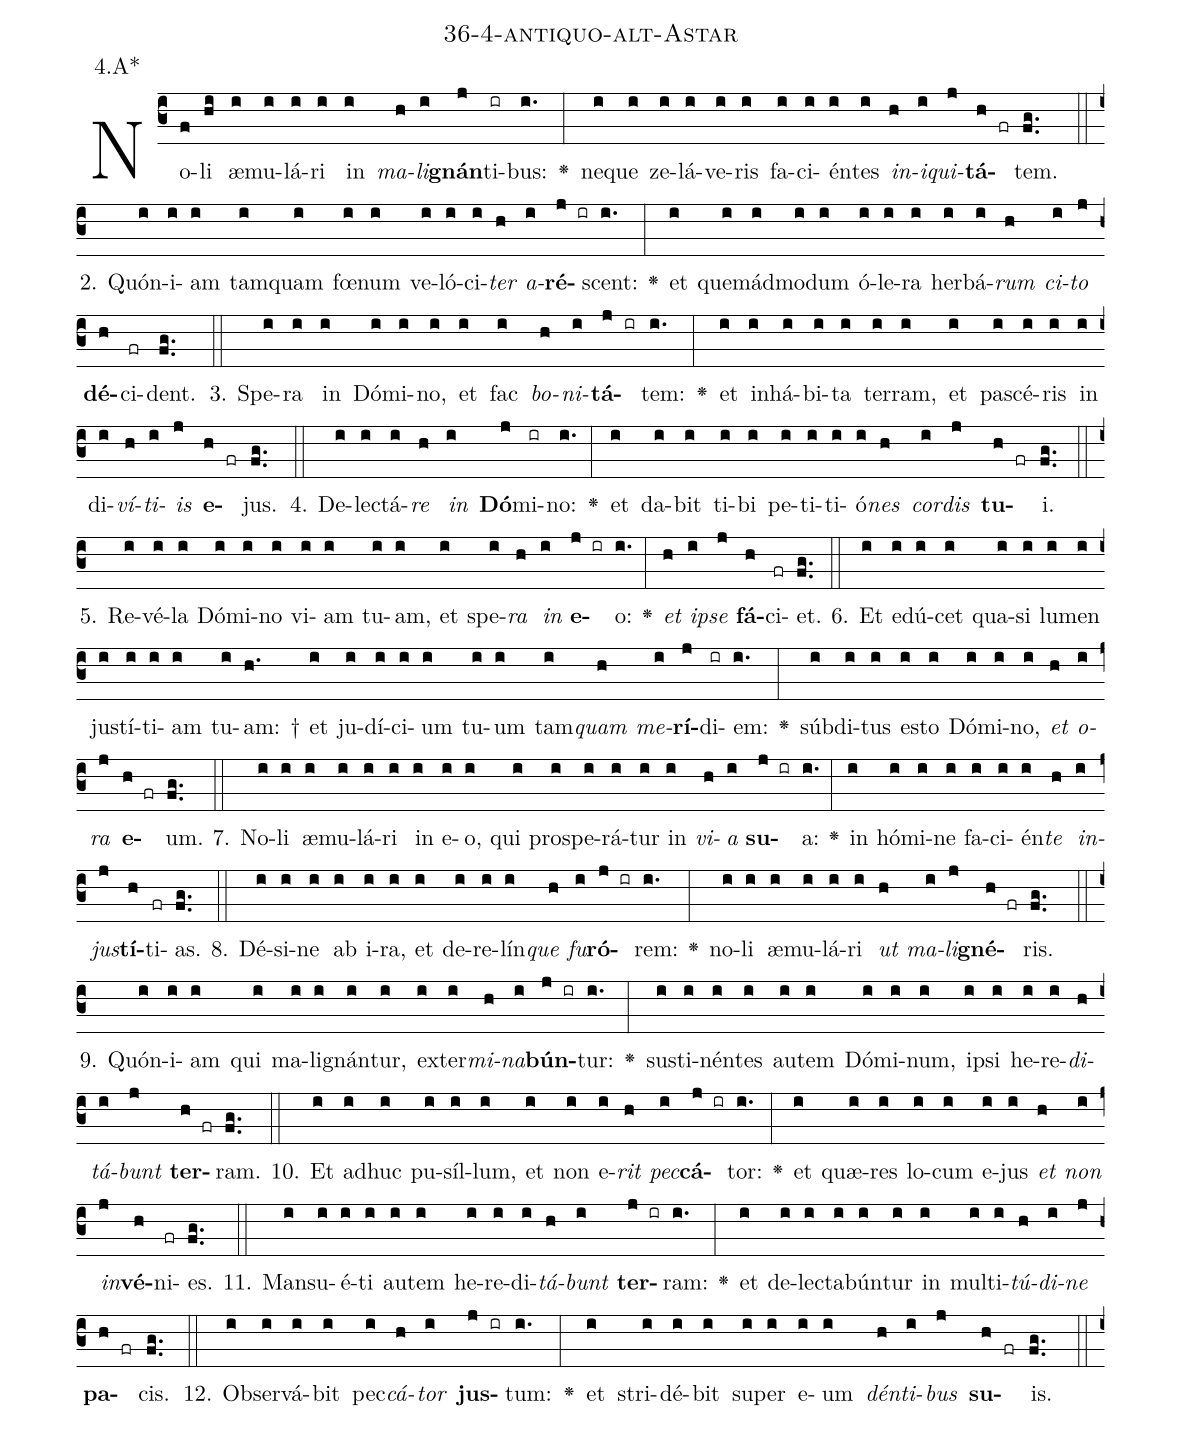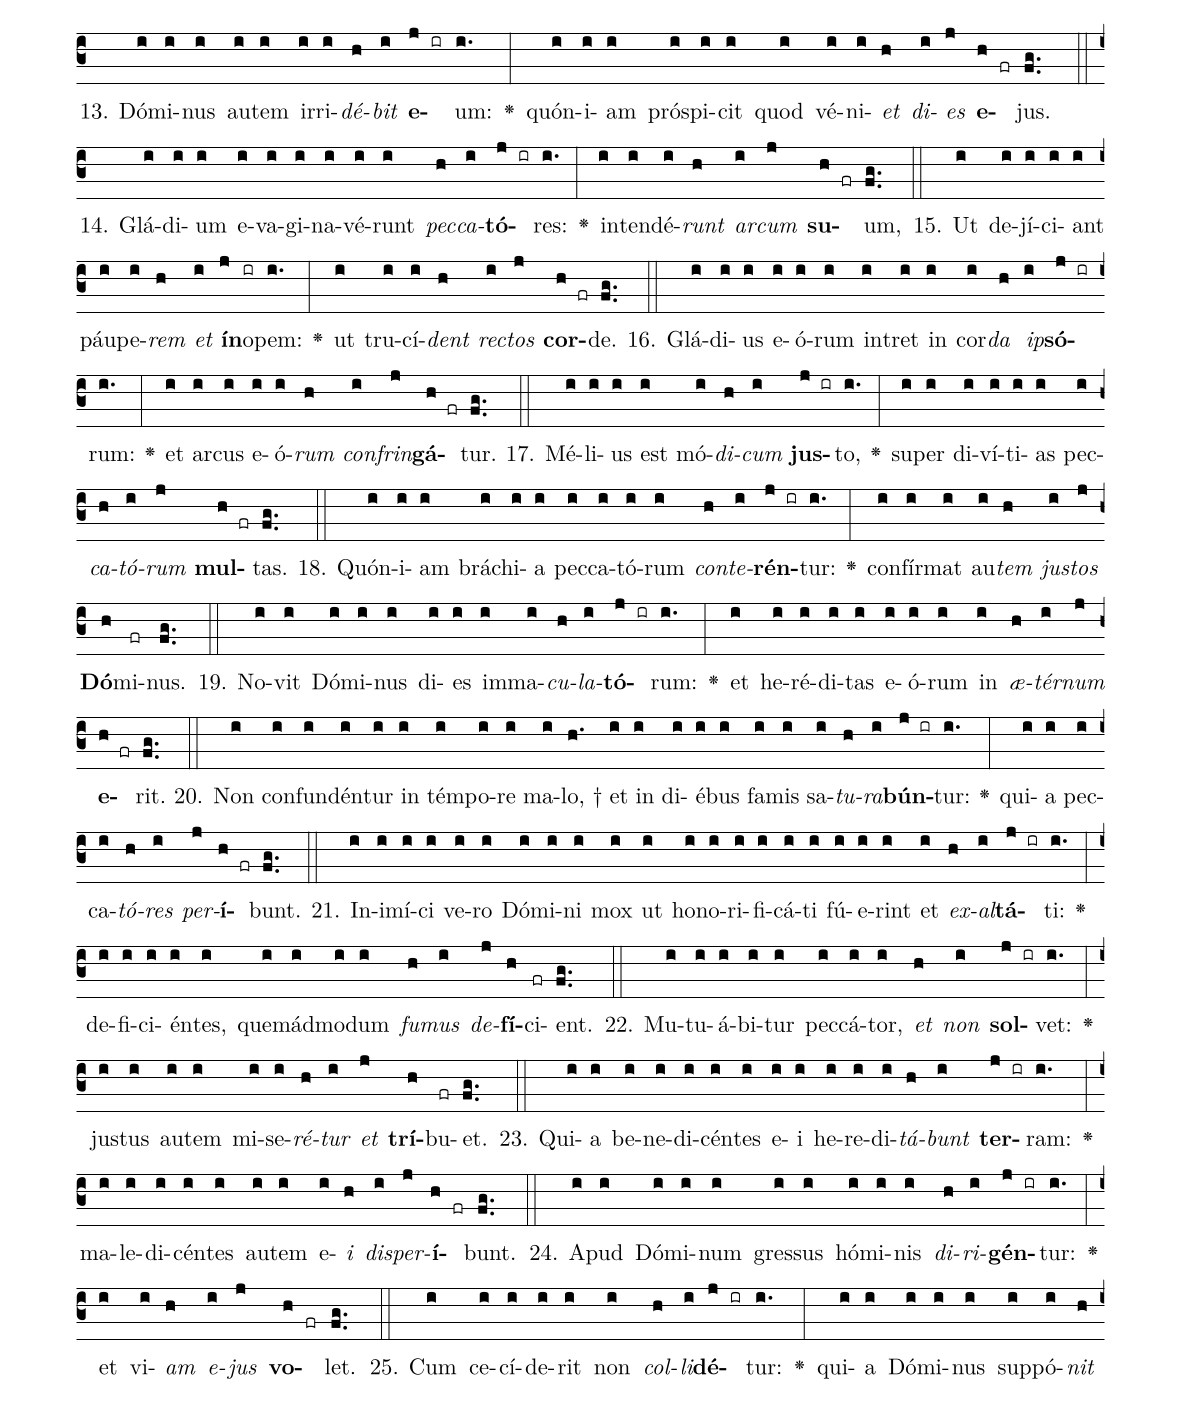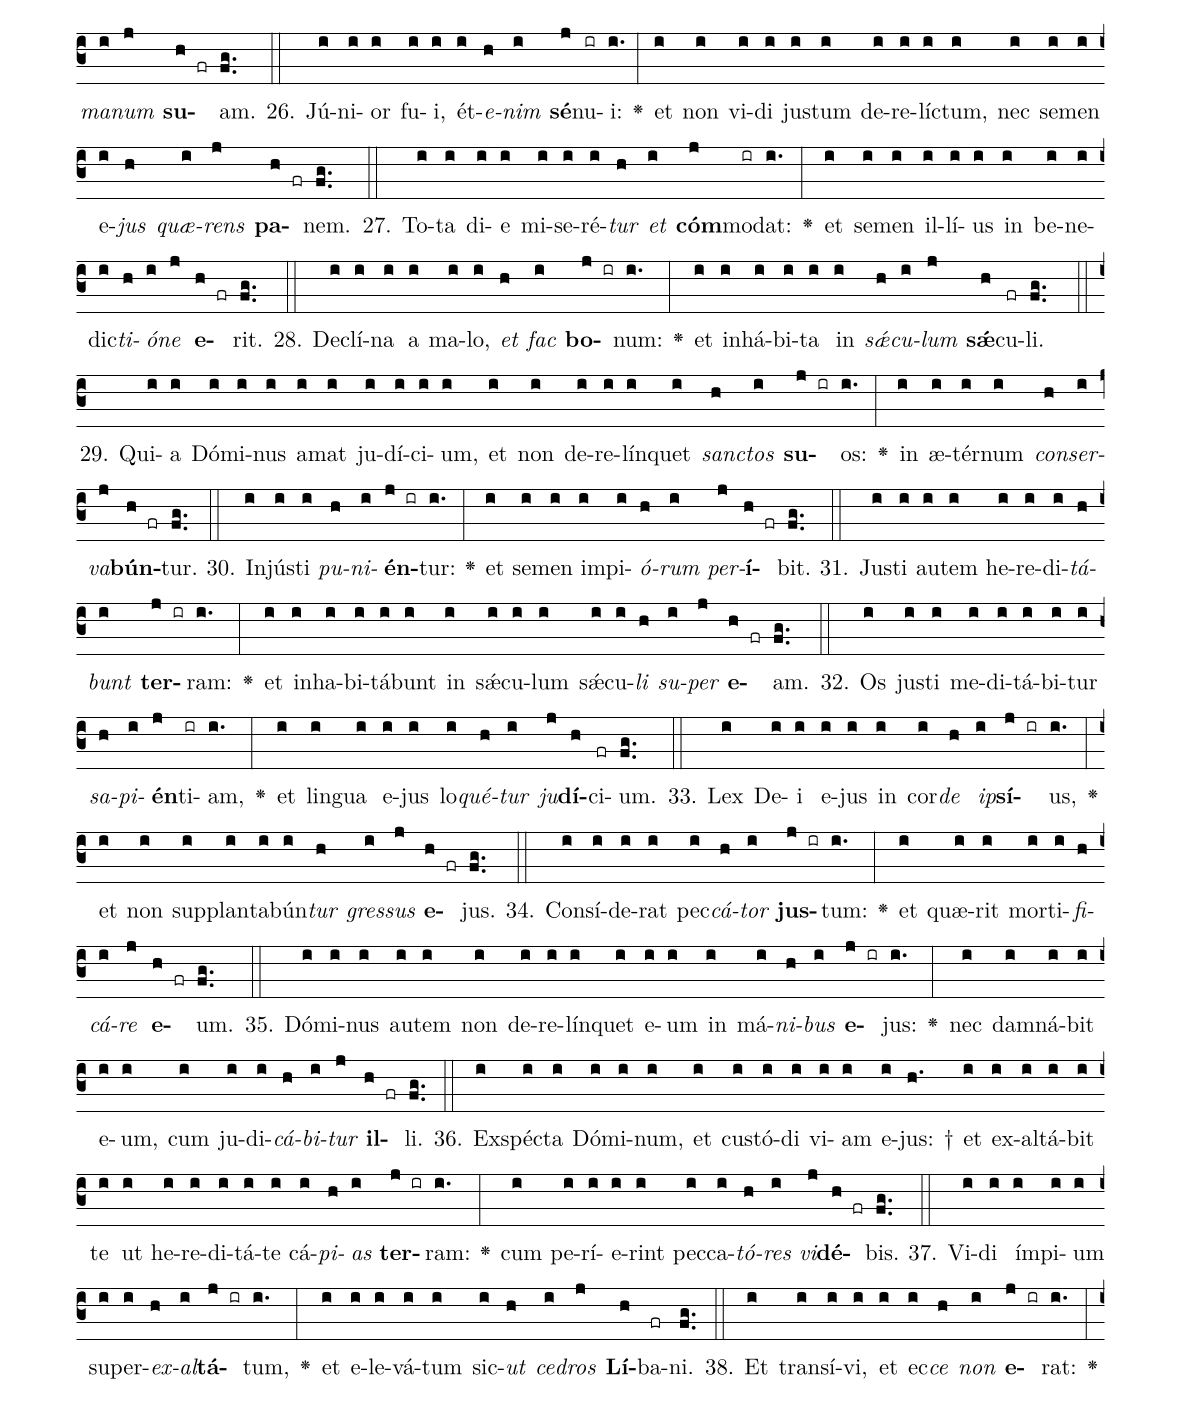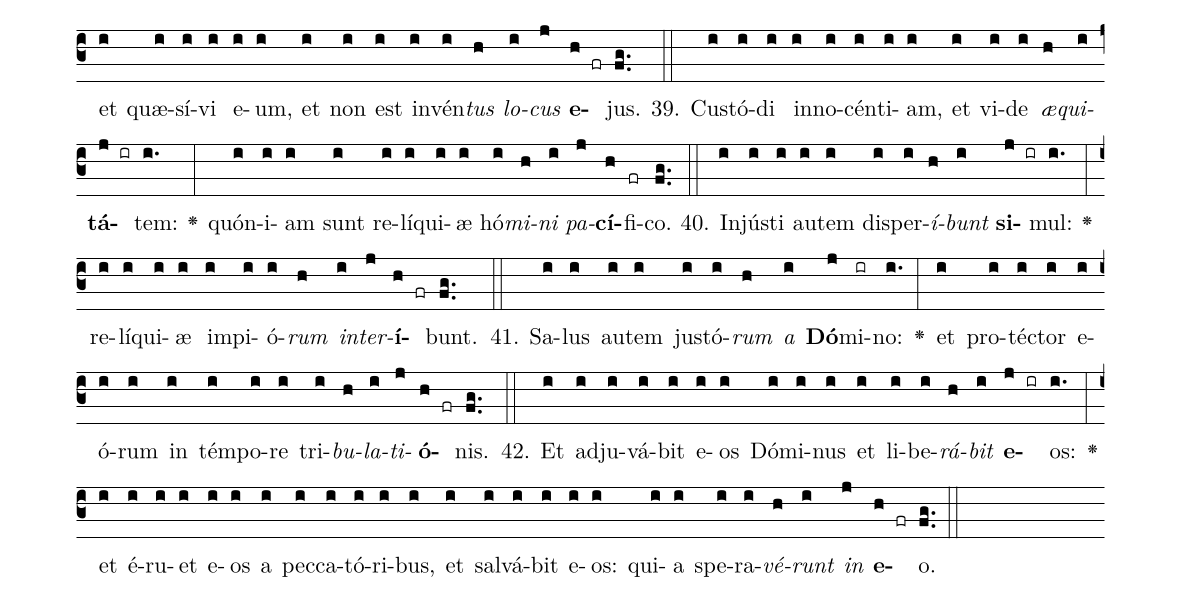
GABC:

name: 36-4-antiquo-alt-Astar;
annotation: 4.A*;
%%
(c3)No(f)li(hi) æ(i)mu(i)lá(i)ri(i) in(i) <i>ma</i>(h)<i>li</i>(i)<b>gnán</b>(j)ti(ir)bus:(i.) <v>\greheightstar</v>(:) ne(i)que(i) ze(i)lá(i)ve(i)ris(i) fa(i)ci(i)én(i)tes(i) <i>in</i>(h)<i>i</i>(i)<i>qui</i>(j)<b>tá</b>(h fr)tem.(fg..) (::)
2. Quón(i)i(i)am(i) tam(i)quam(i) fœ(i)num(i) ve(i)ló(i)ci(i)<i>ter</i>(h) <i>a</i>(i)<b>ré</b>(j ir)scent:(i.) <v>\greheightstar</v>(:) et(i) quem(i)ád(i)mo(i)dum(i) ó(i)le(i)ra(i) her(i)bá(i)<i>rum</i>(h) <i>ci</i>(i)<i>to</i>(j) <b>dé</b>(h)ci(fr)dent.(fg..) (::)
3. Spe(i)ra(i) in(i) Dó(i)mi(i)no,(i) et(i) fac(i) <i>bo</i>(h)<i>ni</i>(i)<b>tá</b>(j ir)tem:(i.) <v>\greheightstar</v>(:) et(i) in(i)há(i)bi(i)ta(i) ter(i)ram,(i) et(i) pa(i)scé(i)ris(i) in(i) di(i)<i>ví</i>(h)<i>ti</i>(i)<i>is</i>(j) <b>e</b>(h fr)jus.(fg..) (::)
4. De(i)lec(i)tá(i)<i>re</i>(h) <i>in</i>(i) <b>Dó</b>(j)mi(ir)no:(i.) <v>\greheightstar</v>(:) et(i) da(i)bit(i) ti(i)bi(i) pe(i)ti(i)ti(i)ó(i)<i>nes</i>(h) <i>cor</i>(i)<i>dis</i>(j) <b>tu</b>(h fr)i.(fg..) (::)
5. Re(i)vé(i)la(i) Dó(i)mi(i)no(i) vi(i)am(i) tu(i)am,(i) et(i) spe(i)<i>ra</i>(h) <i>in</i>(i) <b>e</b>(j ir)o:(i.) <v>\greheightstar</v>(:) <i>et</i>(h) <i>ip</i>(i)<i>se</i>(j) <b>fá</b>(h)ci(fr)et.(fg..) (::)
6. Et(i) e(i)dú(i)cet(i) qua(i)si(i) lu(i)men(i) jus(i)tí(i)ti(i)am(i) tu(i)am: †(h.) et(i) ju(i)dí(i)ci(i)um(i) tu(i)um(i) tam(i)<i>quam</i>(h) <i>me</i>(i)<b>rí</b>(j)di(ir)em:(i.) <v>\greheightstar</v>(:) súb(i)di(i)tus(i) es(i)to(i) Dó(i)mi(i)no,(i) <i>et</i>(h) <i>o</i>(i)<i>ra</i>(j) <b>e</b>(h fr)um.(fg..) (::)
7. No(i)li(i) æ(i)mu(i)lá(i)ri(i) in(i) e(i)o,(i) qui(i) pro(i)spe(i)rá(i)tur(i) in(i) <i>vi</i>(h)<i>a</i>(i) <b>su</b>(j ir)a:(i.) <v>\greheightstar</v>(:) in(i) hó(i)mi(i)ne(i) fa(i)ci(i)én(i)<i>te</i>(h) <i>in</i>(i)<i>jus</i>(j)<b>tí</b>(h)ti(fr)as.(fg..) (::)
8. Dé(i)si(i)ne(i) ab(i) i(i)ra,(i) et(i) de(i)re(i)lín(i)<i>que</i>(h) <i>fu</i>(i)<b>ró</b>(j ir)rem:(i.) <v>\greheightstar</v>(:) no(i)li(i) æ(i)mu(i)lá(i)ri(i) <i>ut</i>(h) <i>ma</i>(i)<i>li</i>(j)<b>gné</b>(h fr)ris.(fg..) (::)
9. Quón(i)i(i)am(i) qui(i) ma(i)li(i)gnán(i)tur,(i) ex(i)ter(i)<i>mi</i>(h)<i>na</i>(i)<b>bún</b>(j ir)tur:(i.) <v>\greheightstar</v>(:) sus(i)ti(i)nén(i)tes(i) au(i)tem(i) Dó(i)mi(i)num,(i) ip(i)si(i) he(i)re(i)<i>di</i>(h)<i>tá</i>(i)<i>bunt</i>(j) <b>ter</b>(h fr)ram.(fg..) (::)
10. Et(i) ad(i)huc(i) pu(i)síl(i)lum,(i) et(i) non(i) e(i)<i>rit</i>(h) <i>pec</i>(i)<b>cá</b>(j ir)tor:(i.) <v>\greheightstar</v>(:) et(i) quæ(i)res(i) lo(i)cum(i) e(i)jus(i) <i>et</i>(h) <i>non</i>(i) <i>in</i>(j)<b>vé</b>(h)ni(fr)es.(fg..) (::)
11. Man(i)su(i)é(i)ti(i) au(i)tem(i) he(i)re(i)di(i)<i>tá</i>(h)<i>bunt</i>(i) <b>ter</b>(j ir)ram:(i.) <v>\greheightstar</v>(:) et(i) de(i)lec(i)ta(i)bún(i)tur(i) in(i) mul(i)ti(i)<i>tú</i>(h)<i>di</i>(i)<i>ne</i>(j) <b>pa</b>(h fr)cis.(fg..) (::)
12. Ob(i)ser(i)vá(i)bit(i) pec(i)<i>cá</i>(h)<i>tor</i>(i) <b>jus</b>(j ir)tum:(i.) <v>\greheightstar</v>(:) et(i) stri(i)dé(i)bit(i) su(i)per(i) e(i)um(i) <i>dén</i>(h)<i>ti</i>(i)<i>bus</i>(j) <b>su</b>(h fr)is.(fg..) (::)
13. Dó(i)mi(i)nus(i) au(i)tem(i) ir(i)ri(i)<i>dé</i>(h)<i>bit</i>(i) <b>e</b>(j ir)um:(i.) <v>\greheightstar</v>(:) quón(i)i(i)am(i) pró(i)spi(i)cit(i) quod(i) vé(i)ni(i)<i>et</i>(h) <i>di</i>(i)<i>es</i>(j) <b>e</b>(h fr)jus.(fg..) (::)
14. Glá(i)di(i)um(i) e(i)va(i)gi(i)na(i)vé(i)runt(i) <i>pec</i>(h)<i>ca</i>(i)<b>tó</b>(j ir)res:(i.) <v>\greheightstar</v>(:) in(i)ten(i)dé(i)<i>runt</i>(h) <i>ar</i>(i)<i>cum</i>(j) <b>su</b>(h fr)um,(fg..) (::)
15. Ut(i) de(i)jí(i)ci(i)ant(i) páu(i)pe(i)<i>rem</i>(h) <i>et</i>(i) <b>ín</b>(j)o(ir)pem:(i.) <v>\greheightstar</v>(:) ut(i) tru(i)cí(i)<i>dent</i>(h) <i>rec</i>(i)<i>tos</i>(j) <b>cor</b>(h fr)de.(fg..) (::)
16. Glá(i)di(i)us(i) e(i)ó(i)rum(i) in(i)tret(i) in(i) cor(i)<i>da</i>(h) <i>ip</i>(i)<b>só</b>(j ir)rum:(i.) <v>\greheightstar</v>(:) et(i) ar(i)cus(i) e(i)ó(i)<i>rum</i>(h) <i>con</i>(i)<i>frin</i>(j)<b>gá</b>(h fr)tur.(fg..) (::)
17. Mé(i)li(i)us(i) est(i) mó(i)<i>di</i>(h)<i>cum</i>(i) <b>jus</b>(j ir)to,(i.) <v>\greheightstar</v>(:) su(i)per(i) di(i)ví(i)ti(i)as(i) pec(i)<i>ca</i>(h)<i>tó</i>(i)<i>rum</i>(j) <b>mul</b>(h fr)tas.(fg..) (::)
18. Quón(i)i(i)am(i) brá(i)chi(i)a(i) pec(i)ca(i)tó(i)rum(i) <i>con</i>(h)<i>te</i>(i)<b>rén</b>(j ir)tur:(i.) <v>\greheightstar</v>(:) con(i)fír(i)mat(i) au(i)<i>tem</i>(h) <i>jus</i>(i)<i>tos</i>(j) <b>Dó</b>(h)mi(fr)nus.(fg..) (::)
19. No(i)vit(i) Dó(i)mi(i)nus(i) di(i)es(i) im(i)ma(i)<i>cu</i>(h)<i>la</i>(i)<b>tó</b>(j ir)rum:(i.) <v>\greheightstar</v>(:) et(i) he(i)ré(i)di(i)tas(i) e(i)ó(i)rum(i) in(i) <i>æ</i>(h)<i>tér</i>(i)<i>num</i>(j) <b>e</b>(h fr)rit.(fg..) (::)
20. Non(i) con(i)fun(i)dén(i)tur(i) in(i) tém(i)po(i)re(i) ma(i)lo, †(h.) et(i) in(i) di(i)é(i)bus(i) fa(i)mis(i) sa(i)<i>tu</i>(h)<i>ra</i>(i)<b>bún</b>(j ir)tur:(i.) <v>\greheightstar</v>(:) qui(i)a(i) pec(i)ca(i)<i>tó</i>(h)<i>res</i>(i) <i>per</i>(j)<b>í</b>(h fr)bunt.(fg..) (::)
21. In(i)i(i)mí(i)ci(i) ve(i)ro(i) Dó(i)mi(i)ni(i) mox(i) ut(i) ho(i)no(i)ri(i)fi(i)cá(i)ti(i) fú(i)e(i)rint(i) et(i) <i>ex</i>(h)<i>al</i>(i)<b>tá</b>(j ir)ti:(i.) <v>\greheightstar</v>(:) de(i)fi(i)ci(i)én(i)tes,(i) quem(i)ád(i)mo(i)dum(i) <i>fu</i>(h)<i>mus</i>(i) <i>de</i>(j)<b>fí</b>(h)ci(fr)ent.(fg..) (::)
22. Mu(i)tu(i)á(i)bi(i)tur(i) pec(i)cá(i)tor,(i) <i>et</i>(h) <i>non</i>(i) <b>sol</b>(j ir)vet:(i.) <v>\greheightstar</v>(:) jus(i)tus(i) au(i)tem(i) mi(i)se(i)<i>ré</i>(h)<i>tur</i>(i) <i>et</i>(j) <b>trí</b>(h)bu(fr)et.(fg..) (::)
23. Qui(i)a(i) be(i)ne(i)di(i)cén(i)tes(i) e(i)i(i) he(i)re(i)di(i)<i>tá</i>(h)<i>bunt</i>(i) <b>ter</b>(j ir)ram:(i.) <v>\greheightstar</v>(:) ma(i)le(i)di(i)cén(i)tes(i) au(i)tem(i) e(i)<i>i</i>(h) <i>dis</i>(i)<i>per</i>(j)<b>í</b>(h fr)bunt.(fg..) (::)
24. A(i)pud(i) Dó(i)mi(i)num(i) gres(i)sus(i) hó(i)mi(i)nis(i) <i>di</i>(h)<i>ri</i>(i)<b>gén</b>(j ir)tur:(i.) <v>\greheightstar</v>(:) et(i) vi(i)<i>am</i>(h) <i>e</i>(i)<i>jus</i>(j) <b>vo</b>(h fr)let.(fg..) (::)
25. Cum(i) ce(i)cí(i)de(i)rit(i) non(i) <i>col</i>(h)<i>li</i>(i)<b>dé</b>(j ir)tur:(i.) <v>\greheightstar</v>(:) qui(i)a(i) Dó(i)mi(i)nus(i) sup(i)pó(i)<i>nit</i>(h) <i>ma</i>(i)<i>num</i>(j) <b>su</b>(h fr)am.(fg..) (::)
26. Jú(i)ni(i)or(i) fu(i)i,(i) ét(i)<i>e</i>(h)<i>nim</i>(i) <b>sé</b>(j)nu(ir)i:(i.) <v>\greheightstar</v>(:) et(i) non(i) vi(i)di(i) jus(i)tum(i) de(i)re(i)líc(i)tum,(i) nec(i) se(i)men(i) e(i)<i>jus</i>(h) <i>quæ</i>(i)<i>rens</i>(j) <b>pa</b>(h fr)nem.(fg..) (::)
27. To(i)ta(i) di(i)e(i) mi(i)se(i)ré(i)<i>tur</i>(h) <i>et</i>(i) <b>cóm</b>(j)mo(ir)dat:(i.) <v>\greheightstar</v>(:) et(i) se(i)men(i) il(i)lí(i)us(i) in(i) be(i)ne(i)dic(i)<i>ti</i>(h)<i>ó</i>(i)<i>ne</i>(j) <b>e</b>(h fr)rit.(fg..) (::)
28. De(i)clí(i)na(i) a(i) ma(i)lo,(i) <i>et</i>(h) <i>fac</i>(i) <b>bo</b>(j ir)num:(i.) <v>\greheightstar</v>(:) et(i) in(i)há(i)bi(i)ta(i) in(i) <i>sǽ</i>(h)<i>cu</i>(i)<i>lum</i>(j) <b>sǽ</b>(h)cu(fr)li.(fg..) (::)
29. Qui(i)a(i) Dó(i)mi(i)nus(i) a(i)mat(i) ju(i)dí(i)ci(i)um,(i) et(i) non(i) de(i)re(i)lín(i)quet(i) <i>sanc</i>(h)<i>tos</i>(i) <b>su</b>(j ir)os:(i.) <v>\greheightstar</v>(:) in(i) æ(i)tér(i)num(i) <i>con</i>(h)<i>ser</i>(i)<i>va</i>(j)<b>bún</b>(h fr)tur.(fg..) (::)
30. In(i)jús(i)ti(i) <i>pu</i>(h)<i>ni</i>(i)<b>én</b>(j ir)tur:(i.) <v>\greheightstar</v>(:) et(i) se(i)men(i) im(i)pi(i)<i>ó</i>(h)<i>rum</i>(i) <i>per</i>(j)<b>í</b>(h fr)bit.(fg..) (::)
31. Jus(i)ti(i) au(i)tem(i) he(i)re(i)di(i)<i>tá</i>(h)<i>bunt</i>(i) <b>ter</b>(j ir)ram:(i.) <v>\greheightstar</v>(:) et(i) in(i)ha(i)bi(i)tá(i)bunt(i) in(i) sǽ(i)cu(i)lum(i) sǽ(i)cu(i)<i>li</i>(h) <i>su</i>(i)<i>per</i>(j) <b>e</b>(h fr)am.(fg..) (::)
32. Os(i) jus(i)ti(i) me(i)di(i)tá(i)bi(i)tur(i) <i>sa</i>(h)<i>pi</i>(i)<b>én</b>(j)ti(ir)am,(i.) <v>\greheightstar</v>(:) et(i) lin(i)gua(i) e(i)jus(i) lo(i)<i>qué</i>(h)<i>tur</i>(i) <i>ju</i>(j)<b>dí</b>(h)ci(fr)um.(fg..) (::)
33. Lex(i) De(i)i(i) e(i)jus(i) in(i) cor(i)<i>de</i>(h) <i>ip</i>(i)<b>sí</b>(j ir)us,(i.) <v>\greheightstar</v>(:) et(i) non(i) sup(i)plan(i)ta(i)bún(i)<i>tur</i>(h) <i>gres</i>(i)<i>sus</i>(j) <b>e</b>(h fr)jus.(fg..) (::)
34. Con(i)sí(i)de(i)rat(i) pec(i)<i>cá</i>(h)<i>tor</i>(i) <b>jus</b>(j ir)tum:(i.) <v>\greheightstar</v>(:) et(i) quæ(i)rit(i) mor(i)ti(i)<i>fi</i>(h)<i>cá</i>(i)<i>re</i>(j) <b>e</b>(h fr)um.(fg..) (::)
35. Dó(i)mi(i)nus(i) au(i)tem(i) non(i) de(i)re(i)lín(i)quet(i) e(i)um(i) in(i) má(i)<i>ni</i>(h)<i>bus</i>(i) <b>e</b>(j ir)jus:(i.) <v>\greheightstar</v>(:) nec(i) dam(i)ná(i)bit(i) e(i)um,(i) cum(i) ju(i)di(i)<i>cá</i>(h)<i>bi</i>(i)<i>tur</i>(j) <b>il</b>(h fr)li.(fg..) (::)
36. Ex(i)spéc(i)ta(i) Dó(i)mi(i)num,(i) et(i) cus(i)tó(i)di(i) vi(i)am(i) e(i)jus: †(h.) et(i) ex(i)al(i)tá(i)bit(i) te(i) ut(i) he(i)re(i)di(i)tá(i)te(i) cá(i)<i>pi</i>(h)<i>as</i>(i) <b>ter</b>(j ir)ram:(i.) <v>\greheightstar</v>(:) cum(i) pe(i)rí(i)e(i)rint(i) pec(i)ca(i)<i>tó</i>(h)<i>res</i>(i) <i>vi</i>(j)<b>dé</b>(h fr)bis.(fg..) (::)
37. Vi(i)di(i) ím(i)pi(i)um(i) su(i)per(i)<i>ex</i>(h)<i>al</i>(i)<b>tá</b>(j ir)tum,(i.) <v>\greheightstar</v>(:) et(i) e(i)le(i)vá(i)tum(i) sic(i)<i>ut</i>(h) <i>ce</i>(i)<i>dros</i>(j) <b>Lí</b>(h)ba(fr)ni.(fg..) (::)
38. Et(i) trans(i)í(i)vi,(i) et(i) ec(i)<i>ce</i>(h) <i>non</i>(i) <b>e</b>(j ir)rat:(i.) <v>\greheightstar</v>(:) et(i) quæ(i)sí(i)vi(i) e(i)um,(i) et(i) non(i) est(i) in(i)vén(i)<i>tus</i>(h) <i>lo</i>(i)<i>cus</i>(j) <b>e</b>(h fr)jus.(fg..) (::)
39. Cus(i)tó(i)di(i) in(i)no(i)cén(i)ti(i)am,(i) et(i) vi(i)de(i) <i>æ</i>(h)<i>qui</i>(i)<b>tá</b>(j ir)tem:(i.) <v>\greheightstar</v>(:) quón(i)i(i)am(i) sunt(i) re(i)lí(i)qui(i)æ(i) hó(i)<i>mi</i>(h)<i>ni</i>(i) <i>pa</i>(j)<b>cí</b>(h)fi(fr)co.(fg..) (::)
40. In(i)jús(i)ti(i) au(i)tem(i) dis(i)per(i)<i>í</i>(h)<i>bunt</i>(i) <b>si</b>(j ir)mul:(i.) <v>\greheightstar</v>(:) re(i)lí(i)qui(i)æ(i) im(i)pi(i)ó(i)<i>rum</i>(h) <i>in</i>(i)<i>ter</i>(j)<b>í</b>(h fr)bunt.(fg..) (::)
41. Sa(i)lus(i) au(i)tem(i) jus(i)tó(i)<i>rum</i>(h) <i>a</i>(i) <b>Dó</b>(j)mi(ir)no:(i.) <v>\greheightstar</v>(:) et(i) pro(i)téc(i)tor(i) e(i)ó(i)rum(i) in(i) tém(i)po(i)re(i) tri(i)<i>bu</i>(h)<i>la</i>(i)<i>ti</i>(j)<b>ó</b>(h fr)nis.(fg..) (::)
42. Et(i) ad(i)ju(i)vá(i)bit(i) e(i)os(i) Dó(i)mi(i)nus(i) et(i) li(i)be(i)<i>rá</i>(h)<i>bit</i>(i) <b>e</b>(j ir)os:(i.) <v>\greheightstar</v>(:) et(i) é(i)ru(i)et(i) e(i)os(i) a(i) pec(i)ca(i)tó(i)ri(i)bus,(i) et(i) sal(i)vá(i)bit(i) e(i)os:(i) qui(i)a(i) spe(i)ra(i)<i>vé</i>(h)<i>runt</i>(i) <i>in</i>(j) <b>e</b>(h fr)o.(fg..) (::)
